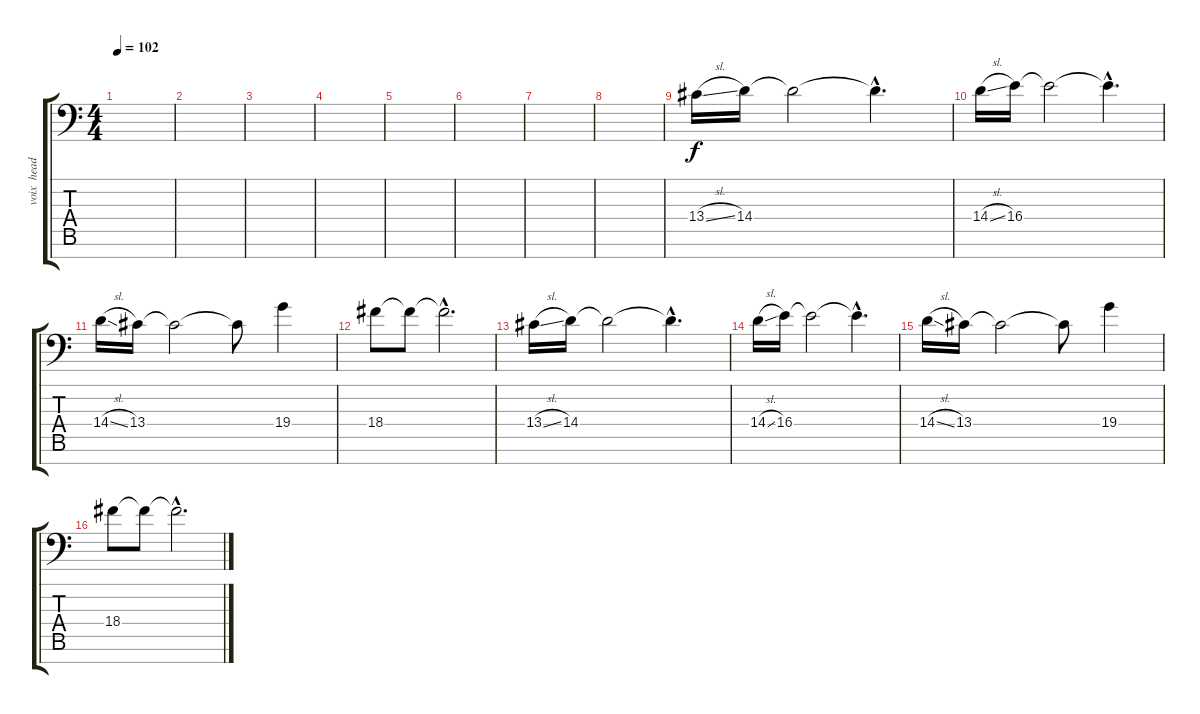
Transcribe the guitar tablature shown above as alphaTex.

\track ("voix  head" "voix  head") {instrument choiraahs}
\staff {score tabs}
\tuning (D4 A3 F3 C3 G2 D2 A1) {hide}
\ts (4 4)
\tempo 102
\clef f4
\ks c
|
|
|
|
|
|
|
|
13.4{sl}.16 14.4.16 14.4{t}.2 14.4{hac t}.4{d} |
14.4{sl}.16 16.4.16 16.4{t}.2 16.4{hac t}.4{d} |
14.4{sl}.16 13.4.16 13.4{t}.2 13.4{t}.8 19.4.4 |
18.4.8 18.4{t}.8 18.4{hac t}.2{d} |
13.4{sl}.16 14.4.16 14.4{t}.2 14.4{hac t}.4{d} |
14.4{sl}.16 16.4.16 16.4{t}.2 16.4{hac t}.4{d} |
14.4{sl}.16 13.4.16 13.4{t}.2 13.4{t}.8 19.4.4 |
18.4.8 18.4{t}.8 18.4{hac t}.2{d}
